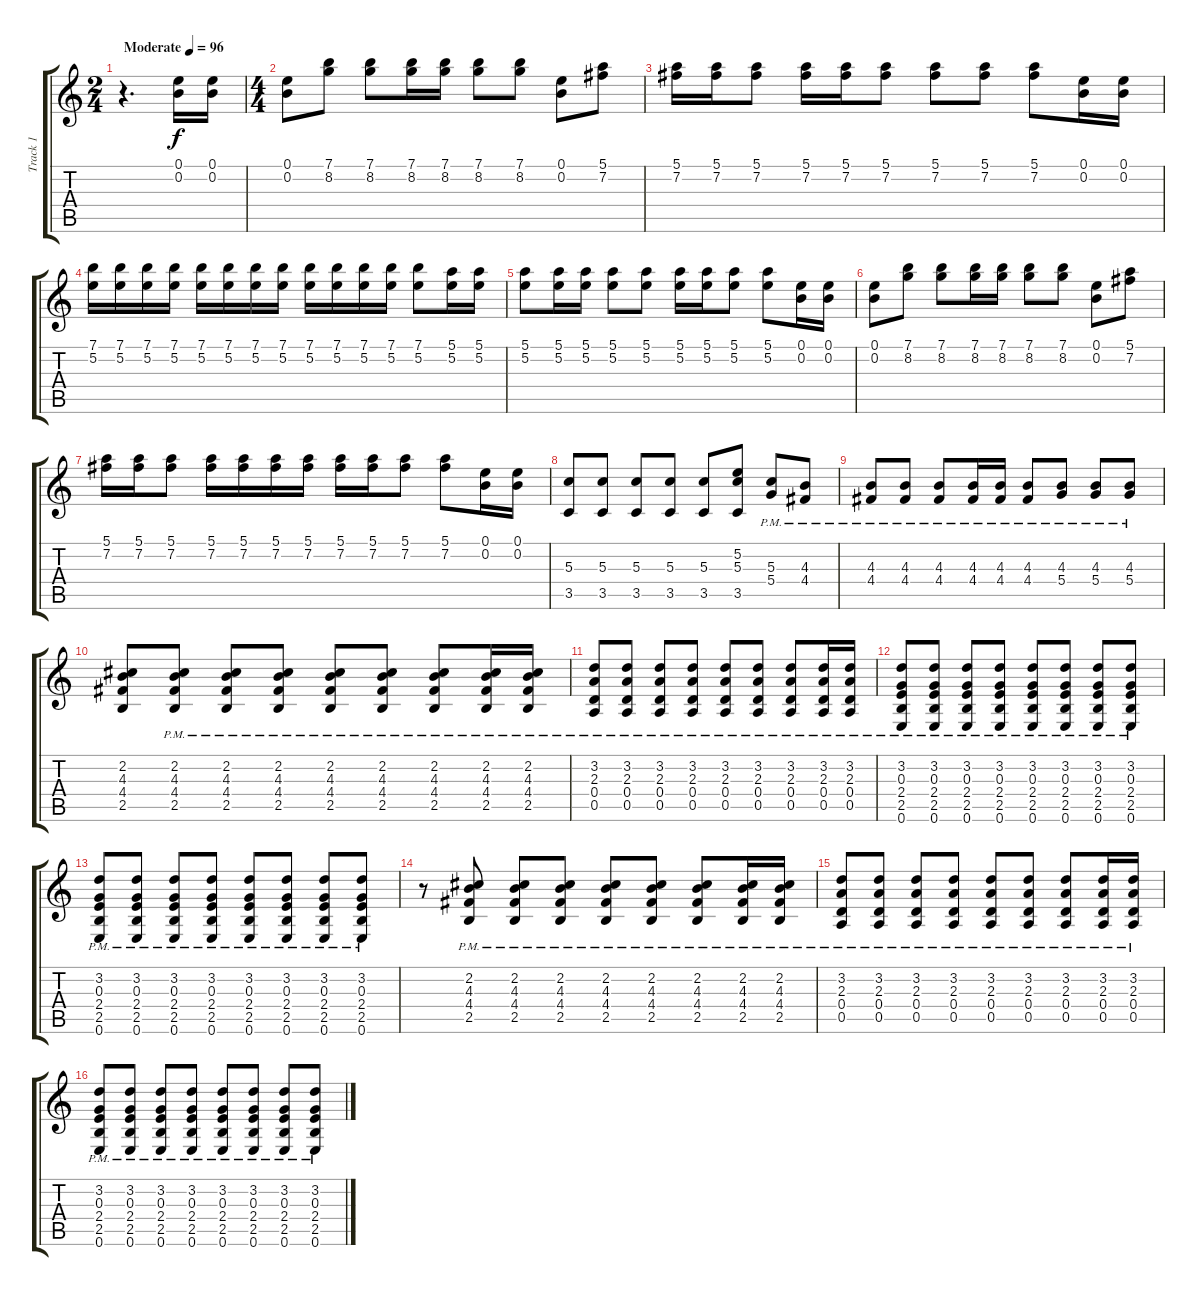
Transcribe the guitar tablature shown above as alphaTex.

\track ("Track 1" "Track 1") {instrument overdrivenguitar}
\staff {score tabs}
\tuning (E4 B3 G3 D3 A2 E2) {hide}
\ts (2 4)
\tempo (96 "Moderate")
\clef g2
\ks c
r.4{d dy f instrument overdrivenguitar} (0.1 0.2).16 (0.1 0.2).16 |
\ts (4 4)
(0.1 0.2).8 (7.1 8.2).8 (7.1 8.2).8 (7.1 8.2).16 (7.1 8.2).16 (7.1 8.2).8 (7.1 8.2).8 (0.1 0.2).8 (5.1 7.2).8 |
(5.1 7.2).16 (5.1 7.2).16 (5.1 7.2).8 (5.1 7.2).16 (5.1 7.2).16 (5.1 7.2).8 (5.1 7.2).8 (5.1 7.2).8 (5.1 7.2).8 (0.1 0.2).16 (0.1 0.2).16 |
(7.1 5.2).16 (7.1 5.2).16 (7.1 5.2).16 (7.1 5.2).16 (7.1 5.2).16 (7.1 5.2).16 (7.1 5.2).16 (7.1 5.2).16 (7.1 5.2).16 (7.1 5.2).16 (7.1 5.2).16 (7.1 5.2).16 (7.1 5.2).8 (5.1 5.2).16 (5.1 5.2).16 |
(5.1 5.2).8 (5.1 5.2).16 (5.1 5.2).16 (5.1 5.2).8 (5.1 5.2).8 (5.1 5.2).16 (5.1 5.2).16 (5.1 5.2).8 (5.1 5.2).8 (0.1 0.2).16 (0.1 0.2).16 |
(0.1 0.2).8 (7.1 8.2).8 (7.1 8.2).8 (7.1 8.2).16 (7.1 8.2).16 (7.1 8.2).8 (7.1 8.2).8 (0.1 0.2).8 (5.1 7.2).8 |
(5.1 7.2).16 (5.1 7.2).16 (5.1 7.2).8 (5.1 7.2).16 (5.1 7.2).16 (5.1 7.2).16 (5.1 7.2).16 (5.1 7.2).16 (5.1 7.2).16 (5.1 7.2).8 (5.1 7.2).8 (0.1 0.2).16 (0.1 0.2).16 |
(5.3 3.5).8 (5.3 3.5).8 (5.3 3.5).8 (5.3 3.5).8 (5.3 3.5).8 (5.2 5.3 3.5).8 (5.3{pm} 5.4).8 (4.3{pm} 4.4).8 |
(4.3{pm} 4.4).8 (4.3{pm} 4.4).8 (4.3{pm} 4.4).8 (4.3{pm} 4.4).16 (4.3{pm} 4.4).16 (4.3{pm} 4.4).8 (4.3{pm} 5.4).8 (4.3{pm} 5.4).8 (4.3{pm} 5.4).8 |
(2.2 4.3 4.4 2.5).8 (2.2 4.3 4.4{pm} 2.5{pm}).8 (2.2 4.3 4.4{pm} 2.5{pm}).8 (2.2 4.3 4.4{pm} 2.5{pm}).8 (2.2 4.3 4.4{pm} 2.5{pm}).8 (2.2 4.3 4.4{pm} 2.5{pm}).8 (2.2 4.3 4.4{pm} 2.5{pm}).8 (2.2 4.3 4.4{pm} 2.5{pm}).16 (2.2 4.3 4.4{pm} 2.5{pm}).16 |
(3.2 2.3 0.4{pm} 0.5{pm}).8 (3.2 2.3 0.4{pm} 0.5{pm}).8 (3.2 2.3 0.4{pm} 0.5{pm}).8 (3.2 2.3 0.4{pm} 0.5{pm}).8 (3.2 2.3 0.4{pm} 0.5{pm}).8 (3.2 2.3 0.4{pm} 0.5{pm}).8 (3.2 2.3 0.4{pm} 0.5{pm}).8 (3.2 2.3 0.4{pm} 0.5{pm}).16 (3.2 2.3 0.4{pm} 0.5{pm}).16 |
(3.2 0.3 2.4 2.5{pm} 0.6{pm}).8 (3.2 0.3 2.4 2.5{pm} 0.6{pm}).8 (3.2 0.3 2.4 2.5{pm} 0.6{pm}).8 (3.2 0.3 2.4 2.5{pm} 0.6{pm}).8 (3.2 0.3 2.4 2.5{pm} 0.6{pm}).8 (3.2 0.3 2.4 2.5{pm} 0.6{pm}).8 (3.2 0.3 2.4 2.5{pm} 0.6{pm}).8 (3.2 0.3 2.4 2.5{pm} 0.6{pm}).8 |
(3.2 0.3 2.4 2.5{pm} 0.6{pm}).8 (3.2 0.3 2.4 2.5{pm} 0.6{pm}).8 (3.2 0.3 2.4 2.5{pm} 0.6{pm}).8 (3.2 0.3 2.4 2.5{pm} 0.6{pm}).8 (3.2 0.3 2.4 2.5{pm} 0.6{pm}).8 (3.2 0.3 2.4 2.5{pm} 0.6{pm}).8 (3.2 0.3 2.4 2.5{pm} 0.6{pm}).8 (3.2 0.3 2.4 2.5{pm} 0.6{pm}).8 |
r.8 (2.2 4.3 4.4{pm} 2.5{pm}).8 (2.2 4.3 4.4{pm} 2.5{pm}).8 (2.2 4.3 4.4{pm} 2.5{pm}).8 (2.2 4.3 4.4{pm} 2.5{pm}).8 (2.2 4.3 4.4{pm} 2.5{pm}).8 (2.2 4.3 4.4{pm} 2.5{pm}).8 (2.2 4.3 4.4{pm} 2.5{pm}).16 (2.2 4.3 4.4{pm} 2.5{pm}).16 |
(3.2 2.3 0.4{pm} 0.5{pm}).8 (3.2 2.3 0.4{pm} 0.5{pm}).8 (3.2 2.3 0.4{pm} 0.5{pm}).8 (3.2 2.3 0.4{pm} 0.5{pm}).8 (3.2 2.3 0.4{pm} 0.5{pm}).8 (3.2 2.3 0.4{pm} 0.5{pm}).8 (3.2 2.3 0.4{pm} 0.5{pm}).8 (3.2 2.3 0.4{pm} 0.5{pm}).16 (3.2 2.3 0.4{pm} 0.5{pm}).16 |
(3.2 0.3 2.4 2.5{pm} 0.6{pm}).8 (3.2 0.3 2.4 2.5{pm} 0.6{pm}).8 (3.2 0.3 2.4 2.5{pm} 0.6{pm}).8 (3.2 0.3 2.4 2.5{pm} 0.6{pm}).8 (3.2 0.3 2.4 2.5{pm} 0.6{pm}).8 (3.2 0.3 2.4 2.5{pm} 0.6{pm}).8 (3.2 0.3 2.4 2.5{pm} 0.6{pm}).8 (3.2 0.3 2.4 2.5{pm} 0.6{pm}).8
